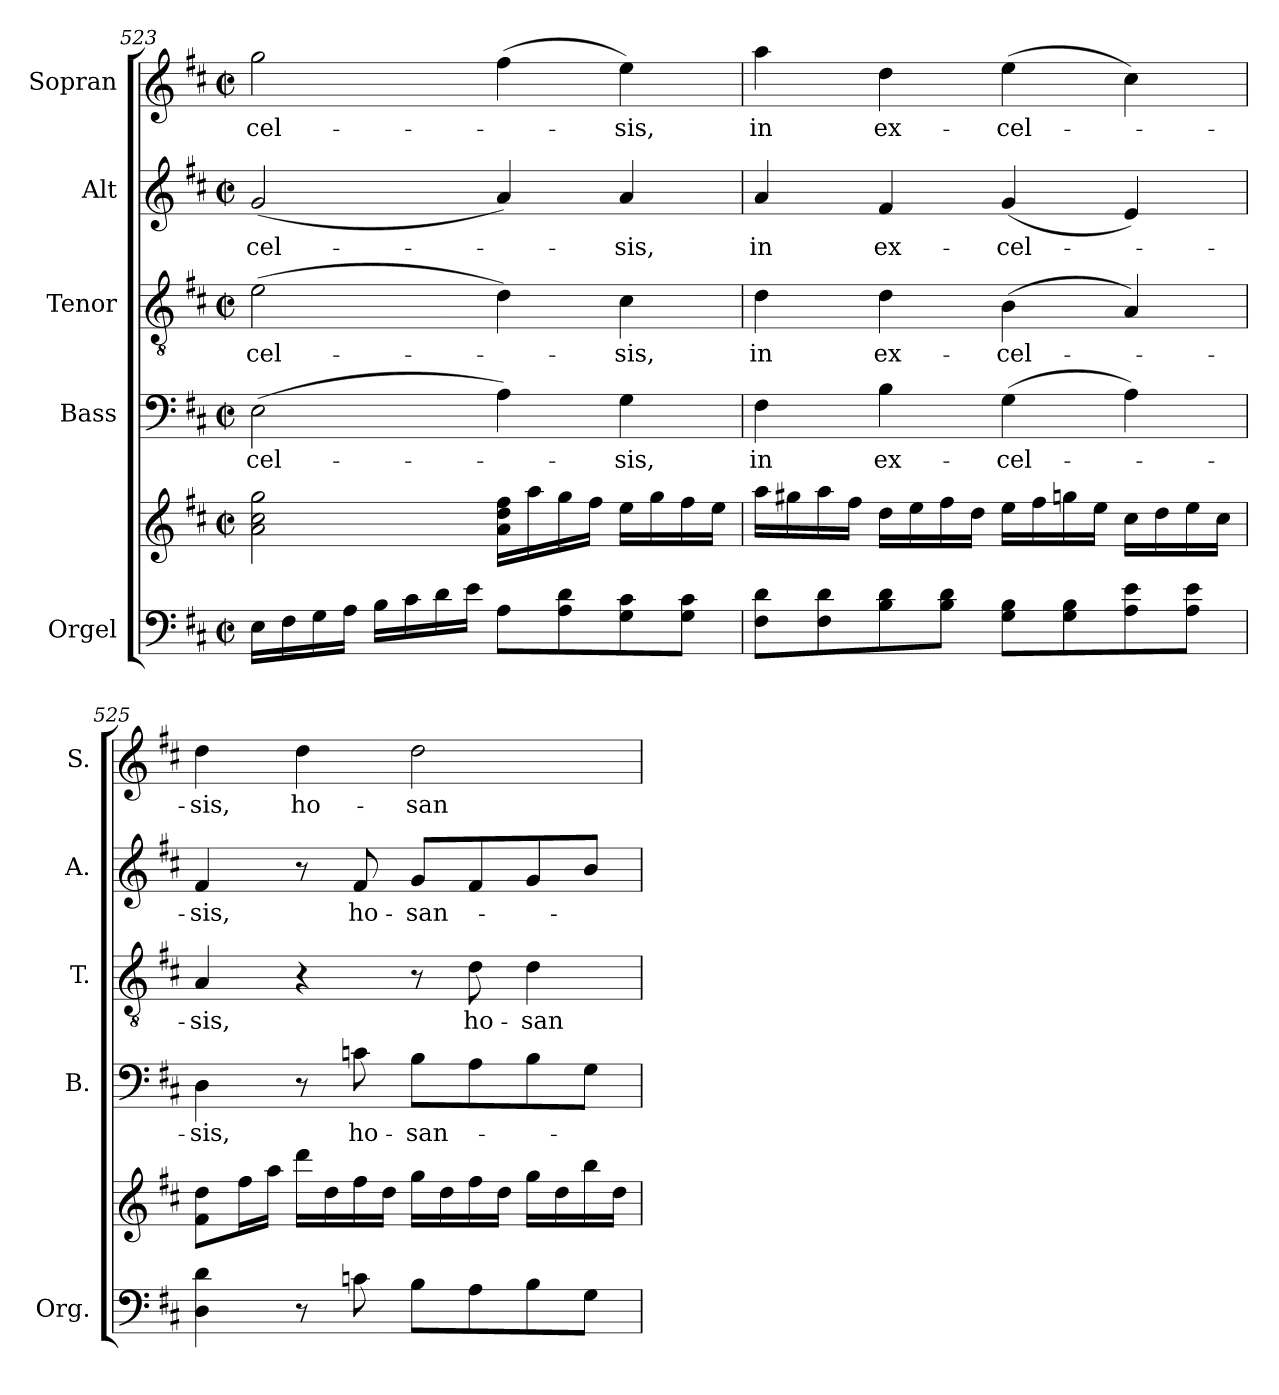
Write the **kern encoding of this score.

**kern	**kern	**kern	**text	**kern	**text	**kern	**text	**kern	**text
*part5	*part5	*part4	*part4	*part3	*part3	*part2	*part2	*part1	*part1
*staff6	*staff5	*staff4	*staff4	*staff3	*staff3	*staff2	*staff2	*staff1	*staff1
*I"Orgel	*	*I"Bass	*	*I"Tenor	*	*I"Alt	*	*I"Sopran	*
*I'Org.	*	*I'B.	*	*I'T.	*	*I'A.	*	*I'S.	*
*clefF4	*clefG2	*clefF4	*	*clefGv2	*	*clefG2	*	*clefG2	*
*k[f#c#]	*k[f#c#]	*k[f#c#]	*	*k[f#c#]	*	*k[f#c#]	*	*k[f#c#]	*
*D:	*D:	*D:	*	*D:	*	*D:	*	*D:	*
*M2/2	*M2/2	*M2/2	*	*M2/2	*	*M2/2	*	*M2/2	*
*met(c|)	*met(c|)	*met(c|)	*	*met(c|)	*	*met(c|)	*	*met(c|)	*
=523	=523	=523	=523	=523	=523	=523	=523	=523	=523
!	!	!	!LO:LY:b	!	!LO:LY:b	!	!LO:LY:b	!	!LO:LY:b
16E\LL	2a\ 2cc#\ 2gg\	(>2E\	-cel-	(>2e\	-cel-	(<2g/	-cel-	2gg\	-cel-
16F#\	.	.	.	.	.	.	.	.	.
16G\	.	.	.	.	.	.	.	.	.
16A\JJ	.	.	.	.	.	.	.	.	.
16B\LL	.	.	.	.	.	.	.	.	.
16c#\	.	.	.	.	.	.	.	.	.
16d\	.	.	.	.	.	.	.	.	.
16e\JJ	.	.	.	.	.	.	.	.	.
8A\L	16a\ 16dd\ 16ff#\LL	4A\)	.	4d\)	.	4a/)	.	(>4ff#\	.
.	16aa\	.	.	.	.	.	.	.	.
8A\ 8d\	16gg\	.	.	.	.	.	.	.	.
.	16ff#\JJ	.	.	.	.	.	.	.	.
!	!	!	!LO:LY:b	!	!LO:LY:b	!	!LO:LY:b	!	!LO:LY:b
8G\ 8c#\	16ee\LL	4G\	-sis,	4c#\	-sis,	4a/	-sis,	4ee\)	-sis,
.	16gg\	.	.	.	.	.	.	.	.
8G\ 8c#\J	16ff#\	.	.	.	.	.	.	.	.
.	16ee\JJ	.	.	.	.	.	.	.	.
=524	=524	=524	=524	=524	=524	=524	=524	=524	=524
!	!	!	!LO:LY:b	!	!LO:LY:b	!	!LO:LY:b	!	!LO:LY:b
8F#\ 8d\L	16aa\LL	4F#\	in	4d\	in	4a/	in	4aa\	in
.	16gg#X\	.	.	.	.	.	.	.	.
8F#\ 8d\	16aa\	.	.	.	.	.	.	.	.
.	16ff#\JJ	.	.	.	.	.	.	.	.
!	!	!	!LO:LY:b	!	!LO:LY:b	!	!LO:LY:b	!	!LO:LY:b
8B\ 8d\	16dd\LL	4B\	ex-	4d\	ex-	4f#/	ex-	4dd\	ex-
.	16ee\	.	.	.	.	.	.	.	.
8B\ 8d\J	16ff#\	.	.	.	.	.	.	.	.
.	16dd\JJ	.	.	.	.	.	.	.	.
!	!	!	!LO:LY:b	!	!LO:LY:b	!	!LO:LY:b	!	!LO:LY:b
8G\ 8B\L	16ee\LL	(>4G\	-cel-	(>4B\	-cel-	(<4g/	-cel-	(>4ee\	-cel-
.	16ff#\	.	.	.	.	.	.	.	.
8G\ 8B\	16ggn\	.	.	.	.	.	.	.	.
.	16ee\JJ	.	.	.	.	.	.	.	.
8A\ 8e\	16cc#\LL	4A\)	.	4A/)	.	4e/)	.	4cc#\)	.
.	16dd\	.	.	.	.	.	.	.	.
8A\ 8e\J	16ee\	.	.	.	.	.	.	.	.
.	16cc#\JJ	.	.	.	.	.	.	.	.
!!LO:PB:g=z
=525	=525	=525	=525	=525	=525	=525	=525	=525	=525
!	!	!	!LO:LY:b	!	!LO:LY:b	!	!LO:LY:b	!	!LO:LY:b
4D\ 4d\	8f#\ 8dd\L	4D\	-sis,	4A/	-sis,	4f#/	-sis,	4dd\	-sis,
.	16ff#\L	.	.	.	.	.	.	.	.
.	16aa\JJ	.	.	.	.	.	.	.	.
!	!	!	!	!	!	!	!	!	!LO:LY:b
8r	16ddd\LL	8r	.	4r	.	8r	.	4dd\	ho-
.	16dd\	.	.	.	.	.	.	.	.
!	!	!	!LO:LY:b	!	!	!	!LO:LY:b	!	!
8cn\	16ff#\	8cn\	ho-	.	.	8f#/	ho-	.	.
.	16dd\JJ	.	.	.	.	.	.	.	.
!	!	!	!LO:LY:b	!	!	!	!LO:LY:b	!	!LO:LY:b
8B\L	16gg\LL	8B\L	-san-	8r	.	8g/L	-san-	2dd\	-san-
.	16dd\	.	.	.	.	.	.	.	.
!	!	!	!	!	!LO:LY:b	!	!	!	!
8A\	16ff#\	8A\	.	8d\	ho-	8f#/	.	.	.
.	16dd\JJ	.	.	.	.	.	.	.	.
!	!	!	!	!	!LO:LY:b	!	!	!	!
8B\	16gg\LL	8B\	.	4d\	-san-	8g/	.	.	.
.	16dd\	.	.	.	.	.	.	.	.
8G\J	16bb\	8G\J	.	.	.	8b/J	.	.	.
.	16dd\JJ	.	.	.	.	.	.	.	.
=	=	=	=	=	=	=	=	=	=
*-	*-	*-	*-	*-	*-	*-	*-	*-	*-
